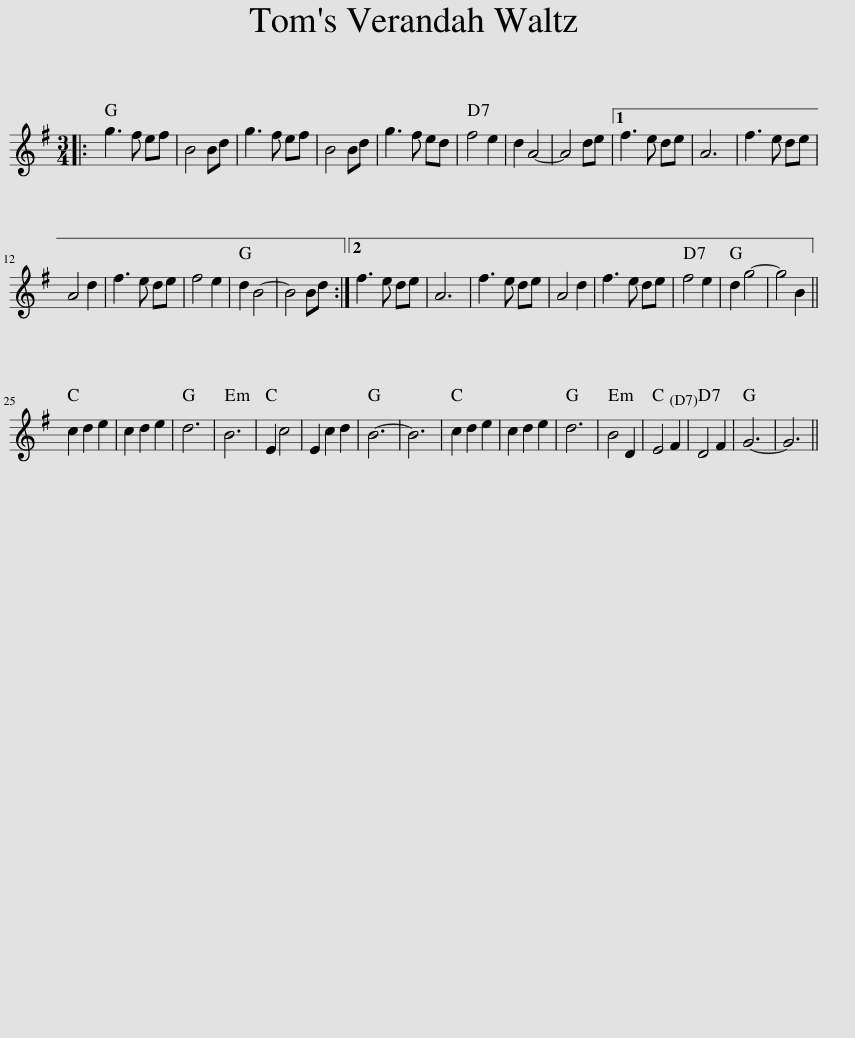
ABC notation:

X:1
L:1/8
M:3/4
I:linebreak $
K:G
V:1 treble
V:1
|: g3 f ef | B4 Bd | g3 f ef | B4 Bd | g3 f ed | %5
 f4 e2 | d2 A4- | A4 de |1 f3 e de | A6 | %10
 f3 e de |$ A4 d2 | f3 e de | f4 e2 | d2 B4- | %15
 B4 Bd :|2 f3 e de | A6 | f3 e de | A4 d2 | %20
 f3 e de | f4 e2 | d2 g4- | g4 B2 ||$ c2 d2 e2 | %25
 c2 d2 e2 | d6 | B6 | E2 c4 | E2 c2 d2 | %30
 B6- | B6 | c2 d2 e2 | c2 d2 e2 | d6 | %35
 B4 D2 | E4 F2 | D4 F2 | G6- | G6 || %40
